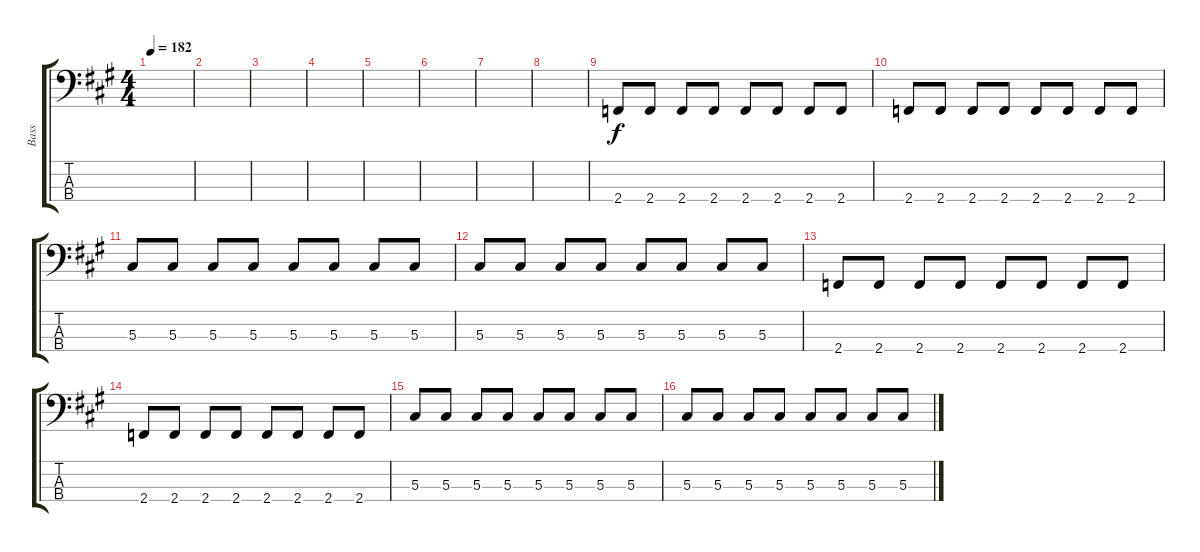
\track ("Bass" "Bass") {instrument electricbasspick}
\staff {score tabs}
\tuning (Gb2 Db2 Ab1 Eb1) {hide}
\ts (4 4)
\tempo 182
\clef f4
\ks a
|
|
|
|
|
|
|
|
2.4.8 2.4.8 2.4.8 2.4.8 2.4.8 2.4.8 2.4.8 2.4.8 |
2.4.8 2.4.8 2.4.8 2.4.8 2.4.8 2.4.8 2.4.8 2.4.8 |
5.3.8 5.3.8 5.3.8 5.3.8 5.3.8 5.3.8 5.3.8 5.3.8 |
5.3.8 5.3.8 5.3.8 5.3.8 5.3.8 5.3.8 5.3.8 5.3.8 |
2.4.8 2.4.8 2.4.8 2.4.8 2.4.8 2.4.8 2.4.8 2.4.8 |
2.4.8 2.4.8 2.4.8 2.4.8 2.4.8 2.4.8 2.4.8 2.4.8 |
5.3.8 5.3.8 5.3.8 5.3.8 5.3.8 5.3.8 5.3.8 5.3.8 |
5.3.8 5.3.8 5.3.8 5.3.8 5.3.8 5.3.8 5.3.8 5.3.8
